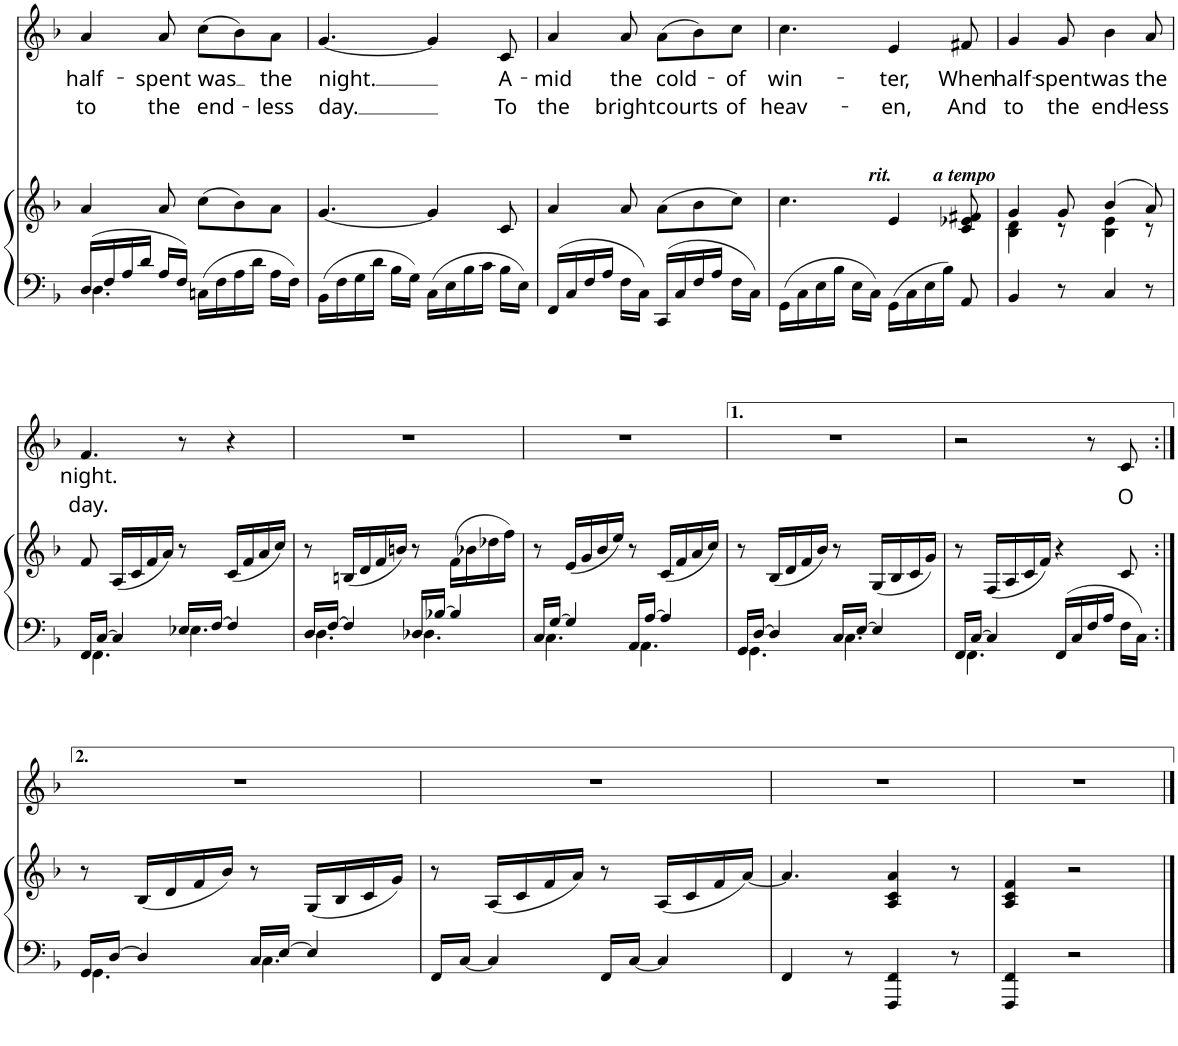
**kern	**kern	**kern	**text	**text
*part2	*part2	*part1	*part1	*part1
*staff3	*staff2	*staff1	*staff1	*staff1
*I"Piano	*	*I"Voice	*	*
*I'Pno	*	*	*	*
!!LO:PB:g=z
*clefF4	*clefG2	*clefG2	*	*
*k[b-]	*k[b-]	*k[b-]	*	*
*M6/8	*M6/8	*M6/8	*	*
=16	=16	=16	=16	=16
*^	*	*	*	*
!	!	!	!	!LO:LY:b	!LO:LY:b
16D/LL	4.D\	4a/	4a/	half-	to
16F/	.	.	.	.	.
16A/	.	.	.	.	.
16d/JJ	.	.	.	.	.
!	!	!	!	!LO:LY:b	!LO:LY:b
16A/LL	.	8a/	8a/	-spent	the
16F/JJ	.	.	.	.	.
!	!	!	!	!LO:LY:b	!LO:LY:b
16Cn\LL	8ryy	(8cc\L	(8cc\L	-was	end-
16F\	.	.	.	.	.
16A\	4ryy	8b-\)	8b-\)	.	.
16d\JJ	.	.	.	.	.
!	!	!	!	!LO:LY:b	!LO:LY:b
16A\LL	.	8a\J	8a\J	the	-less
16F\JJ	.	.	.	.	.
*v	*v	*	*	*	*
=17	=17	=17	=17	=17
!	!	!	!LO:LY:b	!LO:LY:b
16BB-\LL	[4.g/	[4.g/	night.	day.
16F\	.	.	.	.
16G\	.	.	.	.
16d\JJ	.	.	.	.
16B-\LL	.	.	.	.
16G\JJ	.	.	.	.
16C\LL	4g/]	4g/]	.	.
16E\	.	.	.	.
16B-\	.	.	.	.
16c\JJ	.	.	.	.
!	!	!	!LO:LY:b	!LO:LY:b
16B-\LL	8c/	8c/	A-	To
16E\JJ	.	.	.	.
=18	=18	=18	=18	=18
!	!	!	!LO:LY:b	!LO:LY:b
16FF/LL	4a/	4a/	-mid	the
16C/	.	.	.	.
16F/	.	.	.	.
16A/JJ	.	.	.	.
!	!	!	!LO:LY:b	!LO:LY:b
16F\LL	8a/	8a/	the	bright
16C\JJ	.	.	.	.
!	!	!	!LO:LY:b	!LO:LY:b
16CC/LL	(8a\L	(8a\L	cold-	courts
16C/	.	.	.	.
16F/	8b-\	8b-\)	.	.
16A/JJ	.	.	.	.
!	!	!	!LO:LY:b	!LO:LY:b
16F\LL	8cc\J)	8cc\J	-of	of
16C\JJ	.	.	.	.
=19	=19	=19	=19	=19
!	!	!LO:TX:b:Bi:t=rit.	!	!
!	!	!	!LO:LY:b	!LO:LY:b
16GG\LL	4.cc\	4.cc\	win-	heav-
16C\	.	.	.	.
16E\	.	.	.	.
16B-\JJ	.	.	.	.
16E\LL	.	.	.	.
16C\JJ	.	.	.	.
!	!	!	!LO:LY:b	!LO:LY:b
16GG\LL	4e/	4e/	-ter,	-en,
16C\	.	.	.	.
16E\	.	.	.	.
16B-\JJ	.	.	.	.
!	!	!	!LO:LY:b	!LO:LY:b
8AA/	8c/ 8e-X/ 8f#X/	8f#X/	When	And
=20	=20	=20	=20	=20
*	*^	*	*	*
!	!	!	!LO:TX:b:Bi:t=a tempo	!	!
!	!	!	!	!LO:LY:b	!LO:LY:b
4BB-/	4g/	4B-\ 4d\	4g/	half-	to
!	!	!	!	!LO:LY:b	!LO:LY:b
8r	8g/	8r	8g/	-spent	the
!	!	!	!	!LO:LY:b	!LO:LY:b
4C/	(4b-/	4B-\ 4e\	4b-\	was	end-
!	!	!	!	!LO:LY:b	!LO:LY:b
8r	8a/)	8r	8a/	the	-less
!!LO:LB:g=z
=21	=21	=21	=21	=21	=21
*^	*	*	*	*	*
!	!	!	!	!	!LO:LY:b	!LO:LY:b
*	*	*v	*v	*	*	*
16FF/LL	4.FF\	8f/	4.f/	night.	day.
[16C/JJ	.	.	.	.	.
4C/]	.	(16A/LL	.	.	.
.	.	16c/	.	.	.
.	.	16f/	.	.	.
.	.	16a/JJ)	.	.	.
16E-X/LL	4.E-\	8r	8r	.	.
[16F/JJ	.	.	.	.	.
4F/]	.	(16c/LL	4r	.	.
.	.	16f/	.	.	.
.	.	16a/	.	.	.
.	.	16cc/JJ)	.	.	.
=22	=22	=22	=22	=22	=22
16D/LL	4.D\	8r	2.r	.	.
[16F/JJ	.	.	.	.	.
4F/]	.	(16Bn/LL	.	.	.
.	.	16d/	.	.	.
.	.	16f/	.	.	.
.	.	16bn/JJ)	.	.	.
16D-X/LL	4.D-\	8r	.	.	.
[16B-X/JJ	.	.	.	.	.
4B-/]	.	(16f\LL	.	.	.
.	.	16b-X\	.	.	.
.	.	16dd-X\	.	.	.
.	.	16ff\JJ)	.	.	.
=23	=23	=23	=23	=23	=23
16C/LL	4.C\	8r	2.r	.	.
[16G/JJ	.	.	.	.	.
4G/]	.	(16e/LL	.	.	.
.	.	16g/	.	.	.
.	.	16b-/	.	.	.
.	.	16ee/JJ)	.	.	.
16AA/LL	4.AA\	8r	.	.	.
[16A/JJ	.	.	.	.	.
4A/]	.	(16c/LL	.	.	.
.	.	16f/	.	.	.
.	.	16a/	.	.	.
.	.	16cc/JJ)	.	.	.
=24	=24	=24	=24	=24	=24
16GG/LL	4.GG\	8r	2.r	.	.
[16D/JJ	.	.	.	.	.
4D/]	.	(16B-/LL	.	.	.
.	.	16d/	.	.	.
.	.	16f/	.	.	.
.	.	16b-/JJ)	.	.	.
16C/LL	4.C\	8r	.	.	.
[16E/JJ	.	.	.	.	.
4E/]	.	(16G/LL	.	.	.
.	.	16B-/	.	.	.
.	.	16c/	.	.	.
.	.	16g/JJ)	.	.	.
=25	=25	=25	=25	=25	=25
16FF/LL	4.FF\	8r	2r	.	.
[16C/JJ	.	.	.	.	.
4C/]	.	(16F/LL	.	.	.
.	.	16A/	.	.	.
.	.	16c/	.	.	.
.	.	16f/JJ)	.	.	.
16FF/LL	8ryy	4r	.	.	.
16C/	.	.	.	.	.
16F/	4ryy	.	8r	.	.
16A/JJ	.	.	.	.	.
!	!	!	!	!LO:LY:b	!
16F\LL	.	8c/	8c/	O	.
16C\JJ	.	.	.	.	.
!!LO:LB:g=z
=26:|!	=26:|!	=26:|!	=26:|!	=26:|!	=26:|!
16GG/LL	4.GG\	8r	2.r	.	.
[16D/JJ	.	.	.	.	.
4D/]	.	(16B-/LL	.	.	.
.	.	16d/	.	.	.
.	.	16f/	.	.	.
.	.	16b-/JJ)	.	.	.
16C/LL	4.C\	8r	.	.	.
[16E/JJ	.	.	.	.	.
4E/]	.	(16G/LL	.	.	.
.	.	16B-/	.	.	.
.	.	16c/	.	.	.
.	.	16g/JJ)	.	.	.
*v	*v	*	*	*	*
=27	=27	=27	=27	=27
16FF/LL	8r	2.r	.	.
[16C/JJ	.	.	.	.
4C/]	(16A/LL	.	.	.
.	16c/	.	.	.
.	16f/	.	.	.
.	16a/JJ)	.	.	.
16FF/LL	8r	.	.	.
[16C/JJ	.	.	.	.
4C/]	(16A/LL	.	.	.
.	16c/	.	.	.
.	16f/	.	.	.
.	[16a/JJ)	.	.	.
=28	=28	=28	=28	=28
4FF/	4.a/]	2.r	.	.
8r	.	.	.	.
4FFF/ 4FF/	4A/ 4c/ 4a/	.	.	.
8r	8r	.	.	.
=29	=29	=29	=29	=29
4FFF/ 4FF/	4A/ 4c/ 4f/	2.r	.	.
2r	2r	.	.	.
==	==	==	==	==
*-	*-	*-	*-	*-
